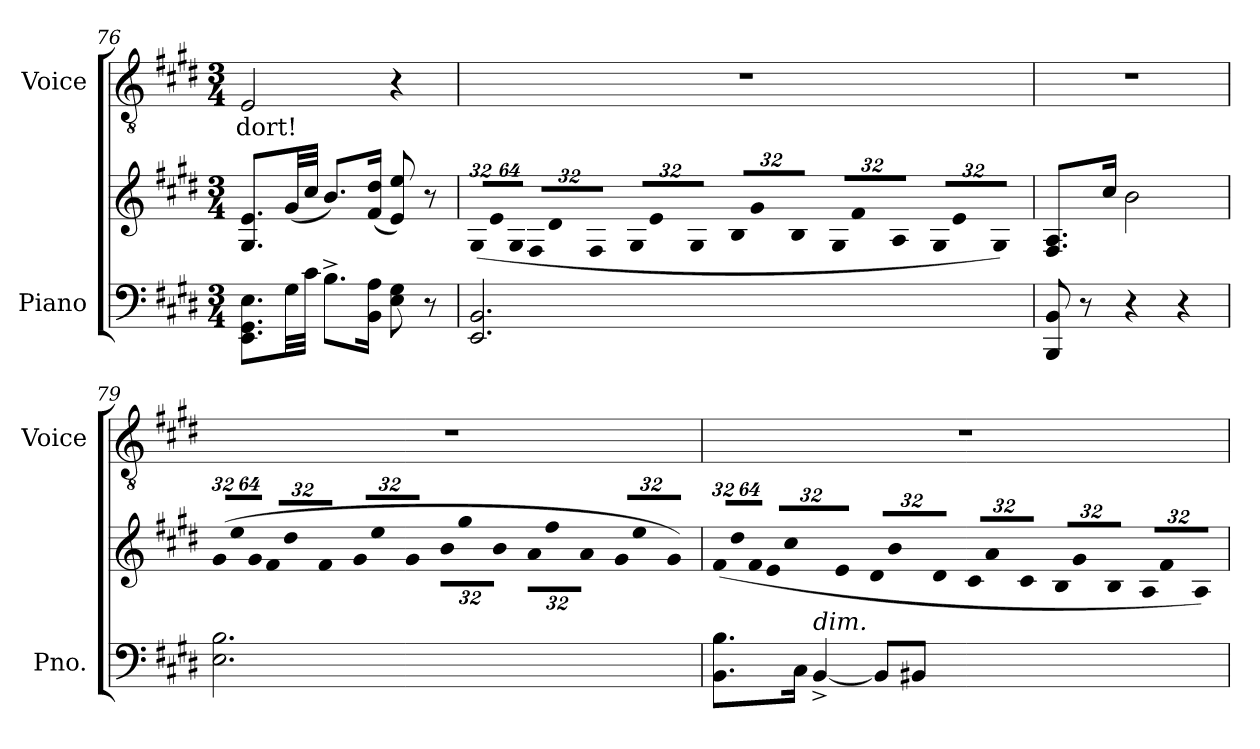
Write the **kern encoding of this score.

**kern	**kern	**kern	**text
*part2	*part2	*part1	*part1
*staff3	*staff2	*staff1	*staff1
*I"Piano	*	*I"Voice	*
*I'Pno.	*	*I'Voice	*
*clefF4	*clefG2	*clefGv2	*
*k[f#c#g#d#]	*k[f#c#g#d#]	*k[f#c#g#d#]	*
*E:	*E:	*E:	*
*M3/4	*M3/4	*M3/4	*
=76	=76	=76	=76
!	!	!	!LO:LY:b:color=#000000
8.EEi\ 8.GG#i 8.EiL	8.G#i/ 8.eiL	2Ei/	dort!
32G#i\LL	(32g#i/LL	.	.
32c#i\JJJ	32cc#i/JJJ	.	.
8.B^i\L	8.bi/L)	.	.
16BBi\ 16AiJk	(16f#i/ 16dd#iJk	.	.
8Ei\ 8G#i	8ei/ 8eei)	4r	.
8r	8r	.	.
!!LO:LB:g=z
=77	=77	=77	=77
*	*Xbrackettup	*	*
!	!LO:N:vis=16	!LO:N:vis=1	!
2.EEi/ 2.BBi	(512%21G#i/LL	2.r	.
!	!LO:N:vis=16	!	!
.	1024%43ei/	.	.
!	!LO:N:vis=16	!	!
.	1024%43G#i/JJ	.	.
!	!LO:N:vis=16	!	!
.	512%21F#i/LL	.	.
!	!LO:N:vis=16	!	!
.	1024%43d#i/	.	.
!	!LO:N:vis=16	!	!
.	1024%43F#i/JJ	.	.
!	!LO:N:vis=16	!	!
.	512%21G#i/LL	.	.
!	!LO:N:vis=16	!	!
.	1024%43ei/	.	.
!	!LO:N:vis=16	!	!
.	1024%43G#i/JJ	.	.
!	!LO:N:vis=16	!	!
.	512%21Bi/LL	.	.
!	!LO:N:vis=16	!	!
.	1024%43g#i/	.	.
!	!LO:N:vis=16	!	!
.	1024%43Bi/JJ	.	.
!	!LO:N:vis=16	!	!
.	512%21G#i/LL	.	.
!	!LO:N:vis=16	!	!
.	1024%43f#i/	.	.
!	!LO:N:vis=16	!	!
.	1024%43Ai/JJ	.	.
!	!LO:N:vis=16	!	!
.	512%21G#i/LL	.	.
!	!LO:N:vis=16	!	!
.	1024%43ei/	.	.
!	!LO:N:vis=16	!	!
.	1024%43G#i/JJ)	.	.
=78	=78	=78	=78
!	!	!LO:N:vis=1	!
8BBBi/ 8BBi	8.F#i/ 8.AiL	2.r	.
8r	.	.	.
.	16cc#i/Jk	.	.
4r	2bi\	.	.
4r	.	.	.
=79	=79	=79	=79
!	!LO:N:vis=16	!LO:N:vis=1	!
2.Ei\ 2.Bi	(512%21g#i/LL	2.r	.
!	!LO:N:vis=16	!	!
.	1024%43eei/	.	.
!	!LO:N:vis=16	!	!
.	1024%43g#i/JJ	.	.
!	!LO:N:vis=16	!	!
.	512%21f#i/LL	.	.
!	!LO:N:vis=16	!	!
.	1024%43dd#i/	.	.
!	!LO:N:vis=16	!	!
.	1024%43f#i/JJ	.	.
!	!LO:N:vis=16	!	!
.	512%21g#i/LL	.	.
!	!LO:N:vis=16	!	!
.	1024%43eei/	.	.
!	!LO:N:vis=16	!	!
.	1024%43g#i/JJ	.	.
!	!LO:N:vis=16	!	!
.	512%21bi\LL	.	.
!	!LO:N:vis=16	!	!
.	1024%43gg#i\	.	.
!	!LO:N:vis=16	!	!
.	1024%43bi\JJ	.	.
!	!LO:N:vis=16	!	!
.	512%21ai\LL	.	.
!	!LO:N:vis=16	!	!
.	1024%43ff#i\	.	.
!	!LO:N:vis=16	!	!
.	1024%43ai\JJ	.	.
!	!LO:N:vis=16	!	!
.	512%21g#i/LL	.	.
!	!LO:N:vis=16	!	!
.	1024%43eei/	.	.
!	!LO:N:vis=16	!	!
.	1024%43g#i/JJ)	.	.
!!LO:LB:g=z
=80	=80	=80	=80
!	!LO:N:vis=16	!LO:N:vis=1	!
8.BBi\ 8.BiL	(512%21f#i/LL	2.r	.
!	!LO:N:vis=16	!	!
.	1024%43dd#i/	.	.
!	!LO:N:vis=16	!	!
.	1024%43f#i/JJ	.	.
!	!LO:N:vis=16	!	!
.	512%21ei/LL	.	.
!	!LO:N:vis=16	!	!
.	1024%43cc#i/	.	.
16C#i\Jk	.	.	.
!	!LO:N:vis=16	!	!
.	1024%43ei/JJ	.	.
!LO:TX:a:i:t=dim.	!	!	!
!	!LO:N:vis=16	!	!
[4BB^i/	512%21d#i/LL	.	.
!	!LO:N:vis=16	!	!
.	1024%43bi/	.	.
!	!LO:N:vis=16	!	!
.	1024%43d#i/JJ	.	.
!	!LO:N:vis=16	!	!
.	512%21c#i/LL	.	.
!	!LO:N:vis=16	!	!
.	1024%43ai/	.	.
!	!LO:N:vis=16	!	!
.	1024%43c#i/JJ	.	.
!	!LO:N:vis=16	!	!
8BBi/L]	512%21Bi/LL	.	.
!	!LO:N:vis=16	!	!
.	1024%43g#i/	.	.
!	!LO:N:vis=16	!	!
.	1024%43Bi/JJ	.	.
!	!LO:N:vis=16	!	!
8BB#Xi/J	512%21Ai/LL	.	.
!	!LO:N:vis=16	!	!
.	1024%43f#i/	.	.
!	!LO:N:vis=16	!	!
.	1024%43Ai/JJ)	.	.
=	=	=	=
*-	*-	*-	*-
